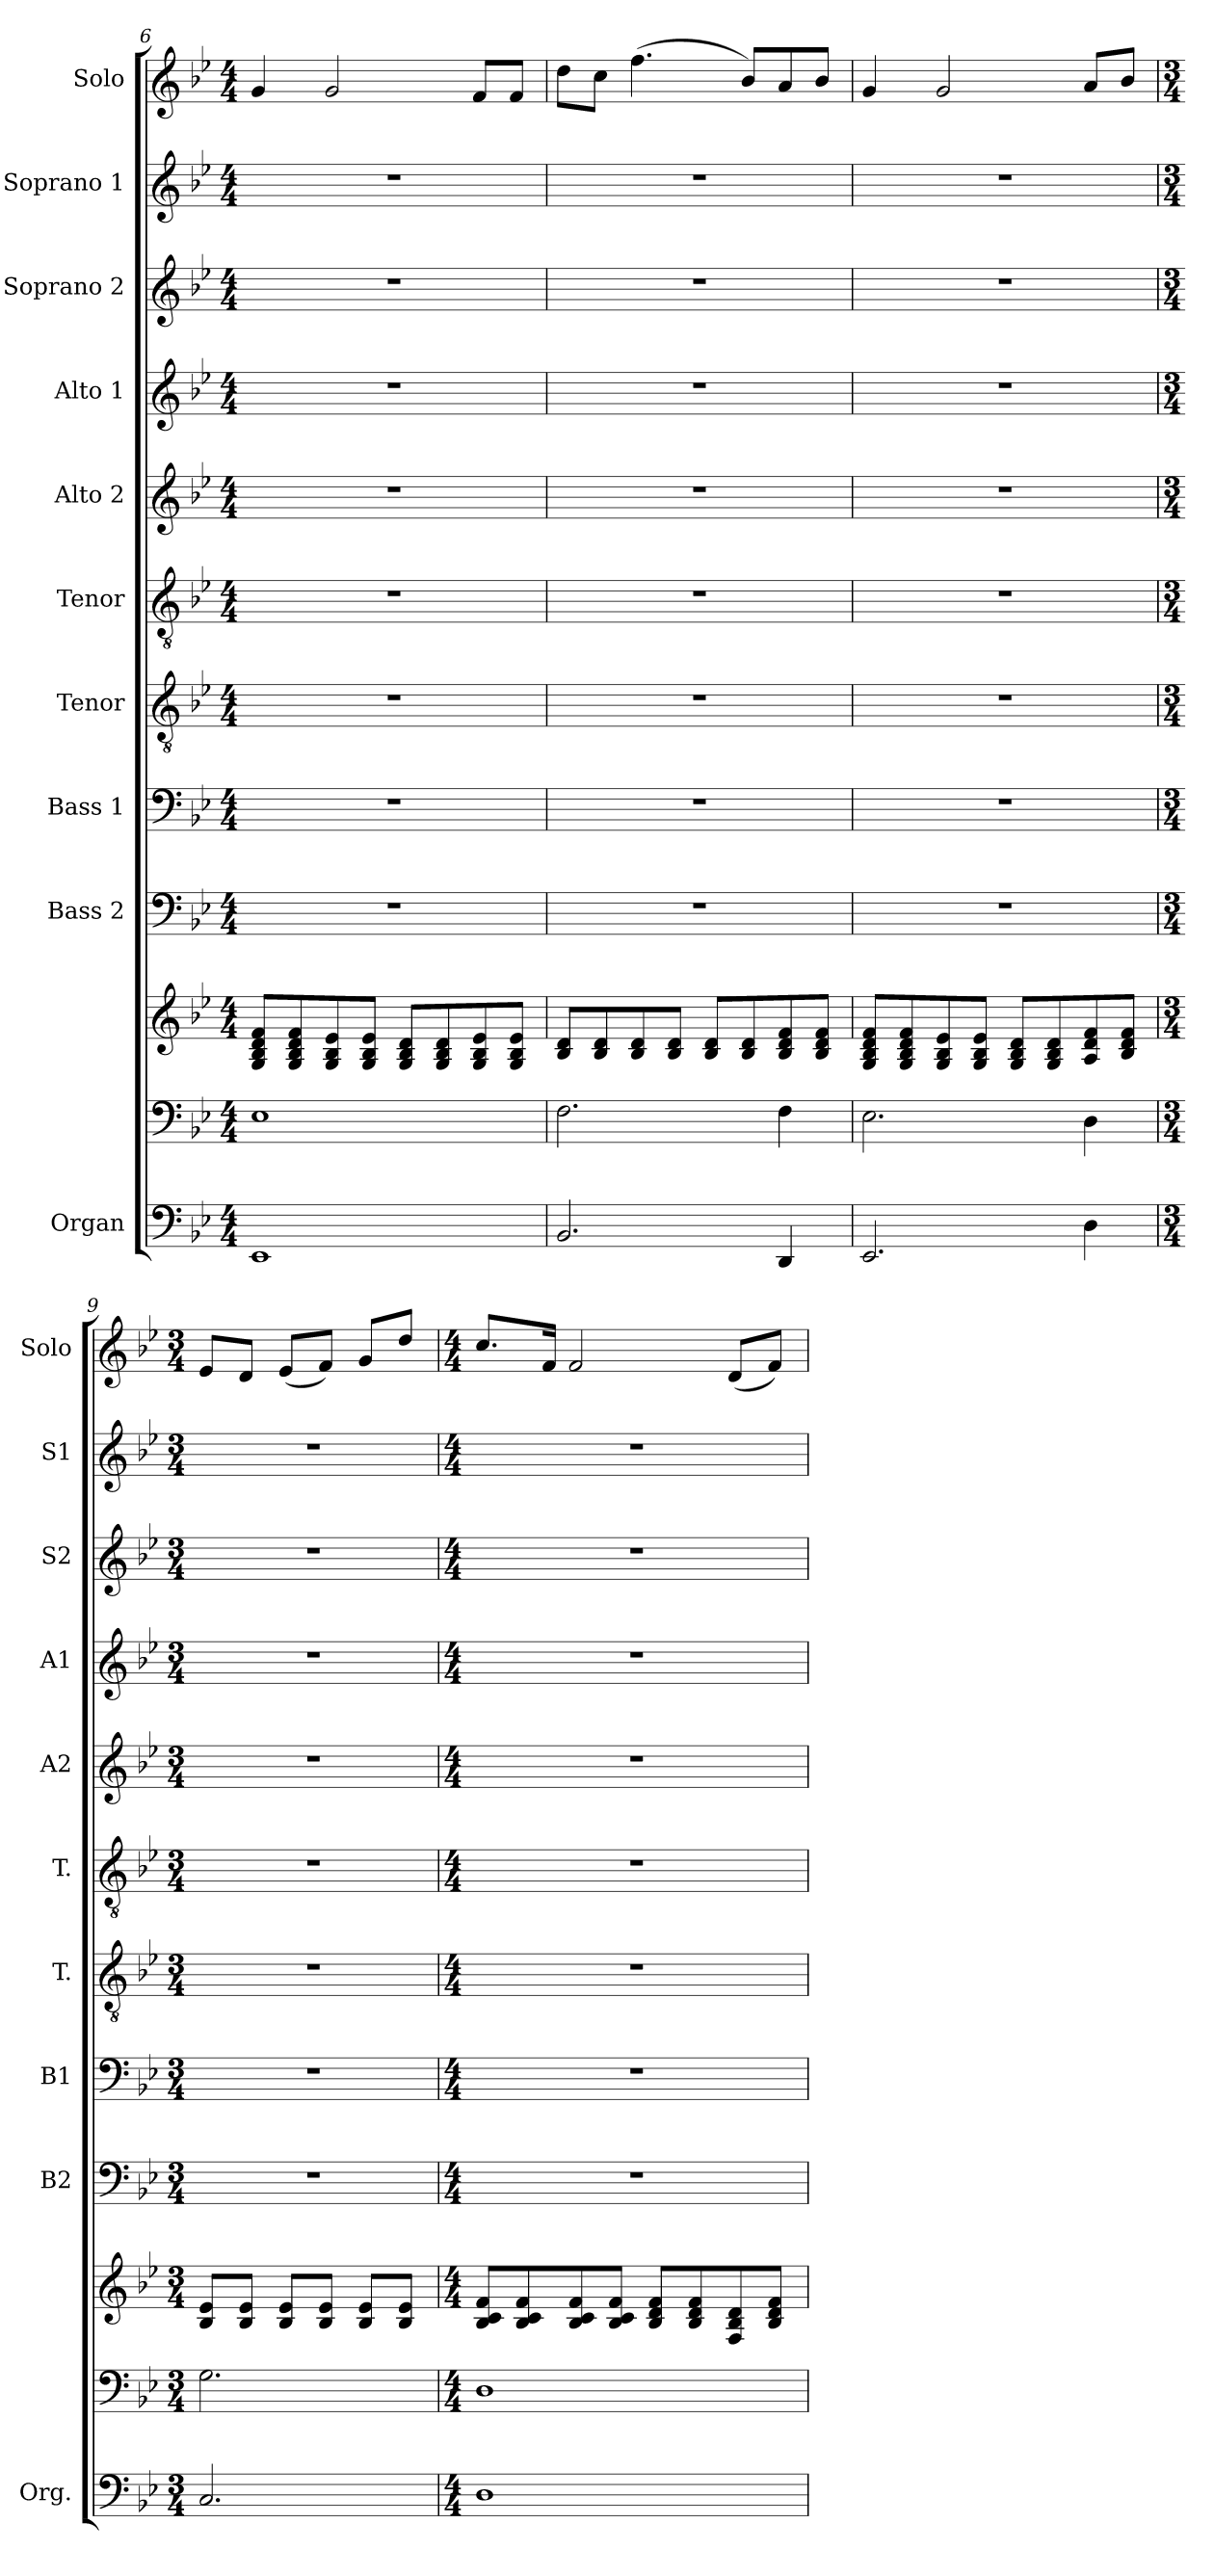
**kern	**kern	**kern	**kern	**kern	**kern	**kern	**kern	**kern	**kern	**kern	**kern
*part10	*part10	*part10	*part9	*part8	*part7	*part6	*part5	*part4	*part3	*part2	*part1
*staff12	*staff11	*staff10	*staff9	*staff8	*staff7	*staff6	*staff5	*staff4	*staff3	*staff2	*staff1
*I"Organ	*	*	*I"Bass 2	*I"Bass 1	*I"Tenor	*I"Tenor	*I"Alto 2	*I"Alto 1	*I"Soprano 2	*I"Soprano 1	*I"Solo
*I'Org.	*	*	*I'B2	*I'B1	*I'T.	*I'T.	*I'A2	*I'A1	*I'S2	*I'S1	*I'Solo
*clefF4	*clefF4	*clefG2	*clefF4	*clefF4	*clefGv2	*clefGv2	*clefG2	*clefG2	*clefG2	*clefG2	*clefG2
*k[b-e-]	*k[b-e-]	*k[b-e-]	*k[b-e-]	*k[b-e-]	*k[b-e-]	*k[b-e-]	*k[b-e-]	*k[b-e-]	*k[b-e-]	*k[b-e-]	*k[b-e-]
*M4/4	*M4/4	*M4/4	*M4/4	*M4/4	*M4/4	*M4/4	*M4/4	*M4/4	*M4/4	*M4/4	*M4/4
=6	=6	=6	=6	=6	=6	=6	=6	=6	=6	=6	=6
1EE-	1E-	8G/ 8B-/ 8d/ 8f/L	1r	1r	1r	1r	1r	1r	1r	1r	4g/
.	.	8G/ 8B-/ 8d/ 8f/	.	.	.	.	.	.	.	.	.
.	.	8G/ 8B-/ 8e-/	.	.	.	.	.	.	.	.	2g/
.	.	8G/ 8B-/ 8e-/J	.	.	.	.	.	.	.	.	.
.	.	8G/ 8B-/ 8d/L	.	.	.	.	.	.	.	.	.
.	.	8G/ 8B-/ 8d/	.	.	.	.	.	.	.	.	.
.	.	8G/ 8B-/ 8e-/	.	.	.	.	.	.	.	.	8f/L
.	.	8G/ 8B-/ 8e-/J	.	.	.	.	.	.	.	.	8f/J
=7	=7	=7	=7	=7	=7	=7	=7	=7	=7	=7	=7
2.BB-/	2.F\	8B-/ 8d/L	1r	1r	1r	1r	1r	1r	1r	1r	8dd\L
.	.	8B-/ 8d/	.	.	.	.	.	.	.	.	8cc\J
.	.	8B-/ 8d/	.	.	.	.	.	.	.	.	(>4.ff\
.	.	8B-/ 8d/J	.	.	.	.	.	.	.	.	.
.	.	8B-/ 8d/L	.	.	.	.	.	.	.	.	.
.	.	8B-/ 8d/	.	.	.	.	.	.	.	.	8b-/L)
4DD/	4F\	8B-/ 8d/ 8f/	.	.	.	.	.	.	.	.	8a/
.	.	8B-/ 8d/ 8f/J	.	.	.	.	.	.	.	.	8b-/J
=8	=8	=8	=8	=8	=8	=8	=8	=8	=8	=8	=8
2.EE-/	2.E-\	8G/ 8B-/ 8d/ 8f/L	1r	1r	1r	1r	1r	1r	1r	1r	4g/
.	.	8G/ 8B-/ 8d/ 8f/	.	.	.	.	.	.	.	.	.
.	.	8G/ 8B-/ 8e-/	.	.	.	.	.	.	.	.	2g/
.	.	8G/ 8B-/ 8e-/J	.	.	.	.	.	.	.	.	.
.	.	8G/ 8B-/ 8d/L	.	.	.	.	.	.	.	.	.
.	.	8G/ 8B-/ 8d/	.	.	.	.	.	.	.	.	.
4D\	4D\	8A/ 8d/ 8f/	.	.	.	.	.	.	.	.	8a/L
.	.	8B-/ 8d/ 8f/J	.	.	.	.	.	.	.	.	8b-/J
=9	=9	=9	=9	=9	=9	=9	=9	=9	=9	=9	=9
*M3/4	*M3/4	*M3/4	*M3/4	*M3/4	*M3/4	*M3/4	*M3/4	*M3/4	*M3/4	*M3/4	*M3/4
2.C/	2.G\	8B-/ 8e-/L	2.r	2.r	2.r	2.r	2.r	2.r	2.r	2.r	8e-/L
.	.	8B-/ 8e-/J	.	.	.	.	.	.	.	.	8d/J
.	.	8B-/ 8e-/L	.	.	.	.	.	.	.	.	(<8e-/L
.	.	8B-/ 8e-/J	.	.	.	.	.	.	.	.	8f/J)
.	.	8B-/ 8e-/L	.	.	.	.	.	.	.	.	8g/L
.	.	8B-/ 8e-/J	.	.	.	.	.	.	.	.	8dd/J
=10	=10	=10	=10	=10	=10	=10	=10	=10	=10	=10	=10
*M4/4	*M4/4	*M4/4	*M4/4	*M4/4	*M4/4	*M4/4	*M4/4	*M4/4	*M4/4	*M4/4	*M4/4
1D	1D	8B-/ 8c/ 8f/L	1r	1r	1r	1r	1r	1r	1r	1r	8.cc/L
.	.	8B-/ 8c/ 8f/	.	.	.	.	.	.	.	.	.
.	.	.	.	.	.	.	.	.	.	.	16f/Jk
.	.	8B-/ 8c/ 8f/	.	.	.	.	.	.	.	.	2f/
.	.	8B-/ 8c/ 8f/J	.	.	.	.	.	.	.	.	.
.	.	8B-/ 8d/ 8f/L	.	.	.	.	.	.	.	.	.
.	.	8B-/ 8d/ 8f/	.	.	.	.	.	.	.	.	.
.	.	8F/ 8B-/ 8d/	.	.	.	.	.	.	.	.	(<8d/L
.	.	8B-/ 8d/ 8f/J	.	.	.	.	.	.	.	.	8f/J)
=	=	=	=	=	=	=	=	=	=	=	=
*-	*-	*-	*-	*-	*-	*-	*-	*-	*-	*-	*-
